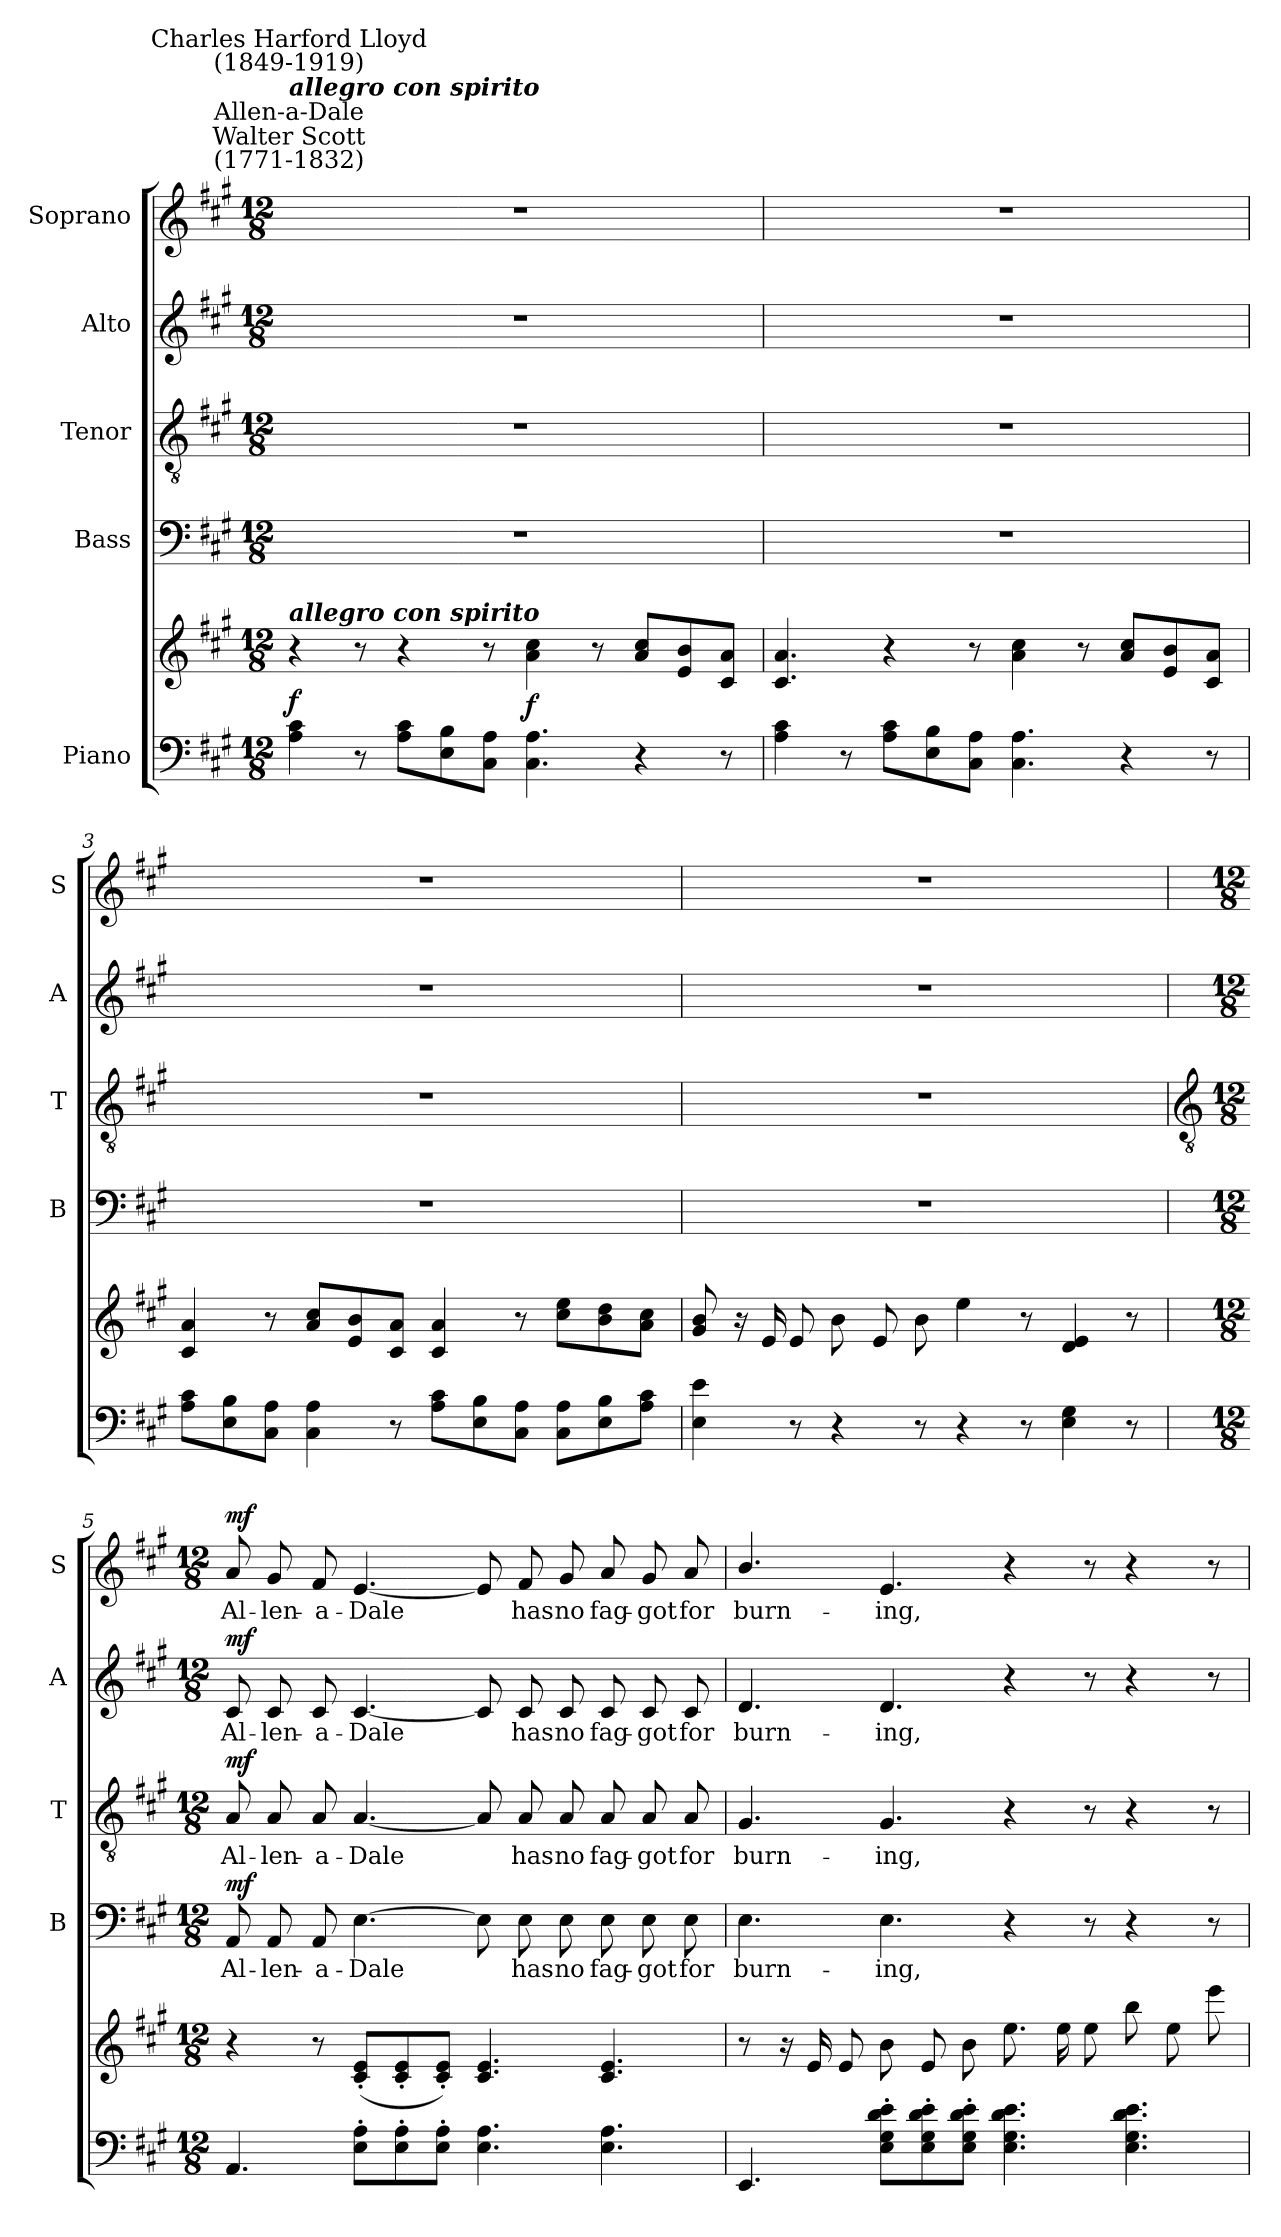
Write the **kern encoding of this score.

**kern	**kern	**dynam	**kern	**text	**dynam	**kern	**text	**dynam	**kern	**text	**dynam	**kern	**text	**dynam
*part5	*part5	*part5	*part4	*part4	*part4	*part3	*part3	*part3	*part2	*part2	*part2	*part1	*part1	*part1
*staff6	*staff5	*staff5/6	*staff4	*staff4	*staff4	*staff3	*staff3	*staff3	*staff2	*staff2	*staff2	*staff1	*staff1	*staff1
*I"Piano	*	*	*I"Bass	*	*	*I"Tenor	*	*	*I"Alto	*	*	*I"Soprano	*	*
*	*	*	*I'B	*	*	*I'T	*	*	*I'A	*	*	*I'S	*	*
*clefF4	*clefG2	*	*clefF4	*	*	*clefGv2	*	*	*clefG2	*	*	*clefG2	*	*
*k[f#c#g#]	*k[f#c#g#]	*	*k[f#c#g#]	*	*	*k[f#c#g#]	*	*	*k[f#c#g#]	*	*	*k[f#c#g#]	*	*
*A:	*A:	*	*A:	*	*	*A:	*	*	*A:	*	*	*A:	*	*
*M12/8	*M12/8	*	*M12/8	*	*	*M12/8	*	*	*M12/8	*	*	*M12/8	*	*
*MM112	*MM112	*	*MM112	*	*	*MM112	*	*	*MM112	*	*	*MM112	*	*
=1	=1	=1	=1	=1	=1	=1	=1	=1	=1	=1	=1	=1	=1	=1
!	!	!	!	!	!	!	!	!	!	!	!	!LO:TX:a:cj:t=Walter Scott\n(1771-1832)	!	!
!	!	!	!	!	!	!	!	!	!	!	!	!LO:TX:a:cj:t=Allen-a-Dale	!	!
!	!	!	!	!	!	!	!	!	!	!	!	!LO:TX:a:Bi:t=allegro con spirito	!	!
!	!	!	!	!	!	!	!	!	!	!	!	!LO:TX:a:cj:t=Charles Harford Lloyd\n(1849-1919)	!	!
!	!LO:TX:a:Bi:t=allegro con spirito	!	!	!	!	!	!	!	!	!	!	!	!	!
!	!	!LO:DY:a=2	!LO:N:vis=1	!	!	!LO:N:vis=1	!	!	!LO:N:vis=1	!	!	!LO:N:vis=1	!	!
4A 4c#	4r	f	1.r	.	.	1.r	.	.	1.r	.	.	1.r	.	.
8r	8r	.	.	.	.	.	.	.	.	.	.	.	.	.
8A 8c#L	4r	.	.	.	.	.	.	.	.	.	.	.	.	.
8E 8B	.	.	.	.	.	.	.	.	.	.	.	.	.	.
8C# 8AJ	8r	.	.	.	.	.	.	.	.	.	.	.	.	.
!	!	!LO:DY:b	!	!	!	!	!	!	!	!	!	!	!	!
4.C# 4.A	4a 4cc#	f	.	.	.	.	.	.	.	.	.	.	.	.
.	8r	.	.	.	.	.	.	.	.	.	.	.	.	.
4r	8a 8cc#L	.	.	.	.	.	.	.	.	.	.	.	.	.
.	8e 8b	.	.	.	.	.	.	.	.	.	.	.	.	.
8r	8c# 8aJ	.	.	.	.	.	.	.	.	.	.	.	.	.
=2	=2	=2	=2	=2	=2	=2	=2	=2	=2	=2	=2	=2	=2	=2
!	!	!	!LO:N:vis=1	!	!	!LO:N:vis=1	!	!	!LO:N:vis=1	!	!	!LO:N:vis=1	!	!
4A 4c#	4.c# 4.a	.	1.r	.	.	1.r	.	.	1.r	.	.	1.r	.	.
8r	.	.	.	.	.	.	.	.	.	.	.	.	.	.
8A 8c#L	4r	.	.	.	.	.	.	.	.	.	.	.	.	.
8E 8B	.	.	.	.	.	.	.	.	.	.	.	.	.	.
8C# 8AJ	8r	.	.	.	.	.	.	.	.	.	.	.	.	.
4.C# 4.A	4a 4cc#	.	.	.	.	.	.	.	.	.	.	.	.	.
.	8r	.	.	.	.	.	.	.	.	.	.	.	.	.
4r	8a 8cc#L	.	.	.	.	.	.	.	.	.	.	.	.	.
.	8e 8b	.	.	.	.	.	.	.	.	.	.	.	.	.
8r	8c# 8aJ	.	.	.	.	.	.	.	.	.	.	.	.	.
=3	=3	=3	=3	=3	=3	=3	=3	=3	=3	=3	=3	=3	=3	=3
!	!	!	!LO:N:vis=1	!	!	!LO:N:vis=1	!	!	!LO:N:vis=1	!	!	!LO:N:vis=1	!	!
8A 8c#L	4c# 4a	.	1.r	.	.	1.r	.	.	1.r	.	.	1.r	.	.
8E 8B	.	.	.	.	.	.	.	.	.	.	.	.	.	.
8C# 8AJ	8r	.	.	.	.	.	.	.	.	.	.	.	.	.
4C# 4A	8a 8cc#L	.	.	.	.	.	.	.	.	.	.	.	.	.
.	8e 8b	.	.	.	.	.	.	.	.	.	.	.	.	.
8r	8c# 8aJ	.	.	.	.	.	.	.	.	.	.	.	.	.
8A 8c#L	4c# 4a	.	.	.	.	.	.	.	.	.	.	.	.	.
8E 8B	.	.	.	.	.	.	.	.	.	.	.	.	.	.
8C# 8AJ	8r	.	.	.	.	.	.	.	.	.	.	.	.	.
8C# 8AL	8cc# 8eeL	.	.	.	.	.	.	.	.	.	.	.	.	.
8E 8B	8b 8dd	.	.	.	.	.	.	.	.	.	.	.	.	.
8A 8c#J	8a 8cc#J	.	.	.	.	.	.	.	.	.	.	.	.	.
=4	=4	=4	=4	=4	=4	=4	=4	=4	=4	=4	=4	=4	=4	=4
!	!	!	!LO:N:vis=1	!	!	!LO:N:vis=1	!	!	!LO:N:vis=1	!	!	!LO:N:vis=1	!	!
4E 4e	8g# 8b	.	1.r	.	.	1.r	.	.	1.r	.	.	1.r	.	.
.	16r	.	.	.	.	.	.	.	.	.	.	.	.	.
.	16eLL	.	.	.	.	.	.	.	.	.	.	.	.	.
8r	8eJ	.	.	.	.	.	.	.	.	.	.	.	.	.
4r	8bL	.	.	.	.	.	.	.	.	.	.	.	.	.
.	8e	.	.	.	.	.	.	.	.	.	.	.	.	.
8r	8bJ	.	.	.	.	.	.	.	.	.	.	.	.	.
4r	4ee	.	.	.	.	.	.	.	.	.	.	.	.	.
8r	8r	.	.	.	.	.	.	.	.	.	.	.	.	.
!	!	!LO:DY:b=2	!	!	!	!	!	!	!	!	!	!	!	!
!	!	!LO:DY:n=1:b	!	!	!	!	!	!	!	!	!	!	!	!
4E 4G#	4d 4e	mf mf	.	.	.	.	.	.	.	.	.	.	.	.
8r	8r	.	.	.	.	.	.	.	.	.	.	.	.	.
!!LO:LB:g=z
=5	=5	=5	=5	=5	=5	=5	=5	=5	=5	=5	=5	=5	=5	=5
*	*	*	*	*	*	*clefGv2	*	*	*	*	*	*	*	*
*M12/8	*M12/8	*	*M12/8	*	*	*M12/8	*	*	*M12/8	*	*	*M12/8	*	*
!	!	!	!	!LO:LY:b	!LO:DY:b	!	!LO:LY:b	!LO:DY:b	!	!LO:LY:b	!LO:DY:b	!	!LO:LY:b	!LO:DY:b
4.AA	4r	.	8AA	Al-	mf	8A	Al-	mf	8c#	Al-	mf	8a	Al-	mf
!	!	!	!	!LO:LY:b	!	!	!LO:LY:b	!	!	!LO:LY:b	!	!	!LO:LY:b	!
.	.	.	8AA	-len-	.	8A	-len-	.	8c#	-len-	.	8g#	-len-	.
!	!	!	!	!LO:LY:b	!	!	!LO:LY:b	!	!	!LO:LY:b	!	!	!LO:LY:b	!
.	8r	.	8AA	-a-	.	8A	-a-	.	8c#	-a-	.	8f#	-a-	.
!	!	!	!	!LO:LY:b	!	!	!LO:LY:b	!	!	!LO:LY:b	!	!	!LO:LY:b	!
8E' 8A'L	(<8c#' 8e'L	.	[4.E	-Dale	.	[4.A	-Dale	.	[4.c#	-Dale	.	[4.e	-Dale	.
8E' 8A'	8c#' 8e'	.	.	.	.	.	.	.	.	.	.	.	.	.
8E' 8A'J	8c#' 8e'J)	.	.	.	.	.	.	.	.	.	.	.	.	.
4.E 4.A	4.c# 4.e	.	8E]	.	.	8A]	.	.	8c#]	.	.	8e]	.	.
!	!	!	!	!LO:LY:b	!	!	!LO:LY:b	!	!	!LO:LY:b	!	!	!LO:LY:b	!
.	.	.	8E	has	.	8A	has	.	8c#	has	.	8f#	has	.
!	!	!	!	!LO:LY:b	!	!	!LO:LY:b	!	!	!LO:LY:b	!	!	!LO:LY:b	!
.	.	.	8E	no	.	8A	no	.	8c#	no	.	8g#	no	.
!	!	!	!	!LO:LY:b	!	!	!LO:LY:b	!	!	!LO:LY:b	!	!	!LO:LY:b	!
4.E 4.A	4.c# 4.e	.	8E	fag-	.	8A	fag-	.	8c#	fag-	.	8a	fag-	.
!	!	!	!	!LO:LY:b	!	!	!LO:LY:b	!	!	!LO:LY:b	!	!	!LO:LY:b	!
.	.	.	8E	-got	.	8A	-got	.	8c#	-got	.	8g#	-got	.
!	!	!	!	!LO:LY:b	!	!	!LO:LY:b	!	!	!LO:LY:b	!	!	!LO:LY:b	!
.	.	.	8E	for	.	8A	for	.	8c#	for	.	8a	for	.
=6	=6	=6	=6	=6	=6	=6	=6	=6	=6	=6	=6	=6	=6	=6
!	!	!	!	!LO:LY:b	!	!	!LO:LY:b	!	!	!LO:LY:b	!	!	!LO:LY:b	!
4.EE	8r	.	4.E\	burn-	.	4.G#/	burn-	.	4.d/	burn-	.	4.b/	burn-	.
.	16r	.	.	.	.	.	.	.	.	.	.	.	.	.
.	16eLL	.	.	.	.	.	.	.	.	.	.	.	.	.
.	8eJ	.	.	.	.	.	.	.	.	.	.	.	.	.
!	!	!	!	!LO:LY:b	!	!	!LO:LY:b	!	!	!LO:LY:b	!	!	!LO:LY:b	!
8E' 8G#' 8d' 8e'L	8bL	.	4.E	-ing,	.	4.G#	-ing,	.	4.d	-ing,	.	4.e	-ing,	.
8E' 8G#' 8d' 8e'	8e	.	.	.	.	.	.	.	.	.	.	.	.	.
8E' 8G#' 8d' 8e'J	8bJ	.	.	.	.	.	.	.	.	.	.	.	.	.
4.E 4.G# 4.d 4.e	8.eeL	.	4r	.	.	4r	.	.	4r	.	.	4r	.	.
.	16eeL	.	.	.	.	.	.	.	.	.	.	.	.	.
.	8eeJ	.	8r	.	.	8r	.	.	8r	.	.	8r	.	.
4.E 4.G# 4.d 4.e	8bbL	.	4r	.	.	4r	.	.	4r	.	.	4r	.	.
.	8ee	.	.	.	.	.	.	.	.	.	.	.	.	.
.	8eeeJ	.	8r	.	.	8r	.	.	8r	.	.	8r	.	.
=	=	=	=	=	=	=	=	=	=	=	=	=	=	=
*-	*-	*-	*-	*-	*-	*-	*-	*-	*-	*-	*-	*-	*-	*-
